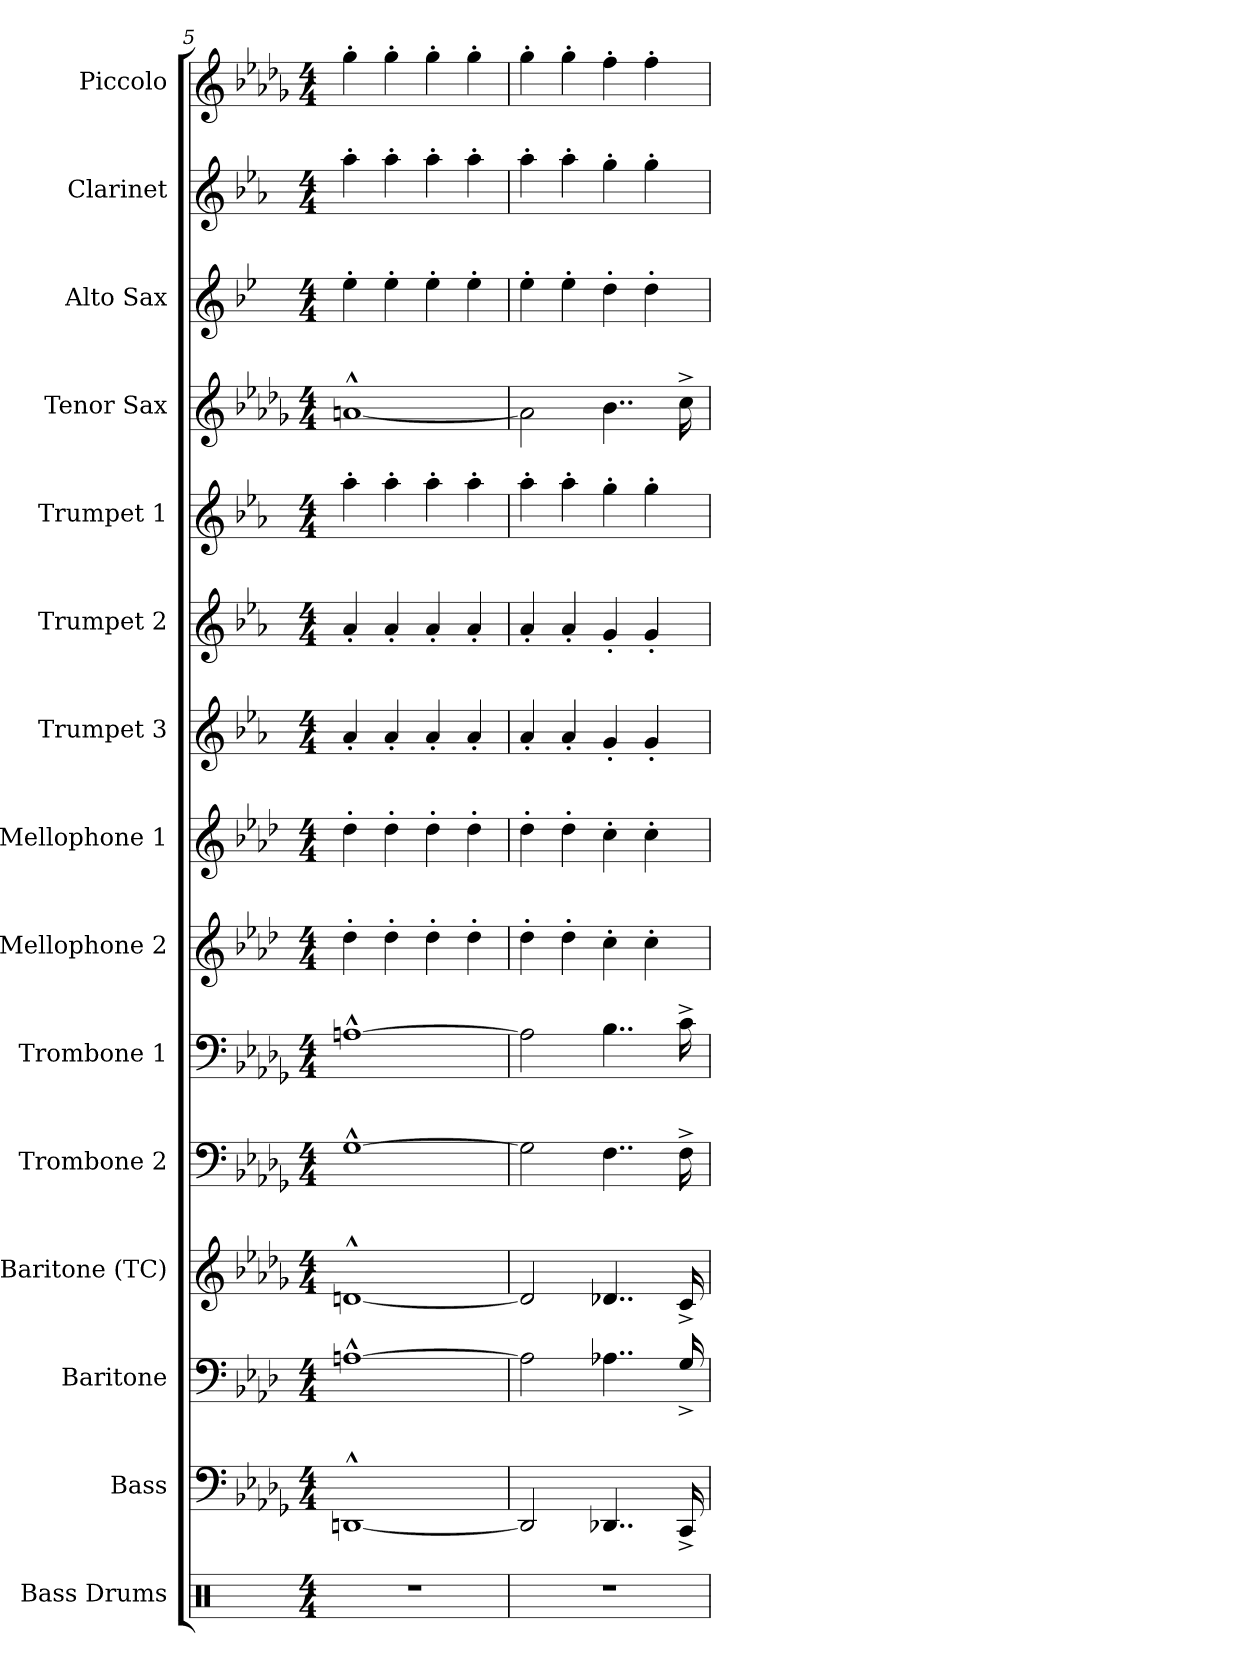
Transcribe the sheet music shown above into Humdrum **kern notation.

**kern	**kern	**kern	**kern	**kern	**kern	**kern	**kern	**kern	**kern	**kern	**kern	**kern	**kern	**kern
*part15	*part14	*part13	*part12	*part11	*part10	*part9	*part8	*part7	*part6	*part5	*part4	*part3	*part2	*part1
*staff15	*staff14	*staff13	*staff12	*staff11	*staff10	*staff9	*staff8	*staff7	*staff6	*staff5	*staff4	*staff3	*staff2	*staff1
*I"Bass Drums	*I"Bass	*I"Baritone	*I"Baritone (TC)	*I"Trombone 2	*I"Trombone 1	*I"Mellophone 2	*I"Mellophone 1	*I"Trumpet 3	*I"Trumpet 2	*I"Trumpet 1	*I"Tenor Sax	*I"Alto Sax	*I"Clarinet	*I"Piccolo
*I'B.D.	*I'Bass	*I'Btn.	*I'Bar.	*I'Tbn. 2	*I'Tbn. 1	*I'Mello. 2	*I'Mph. 1	*I'Tpt. 3	*I'Tpt. 2	*I'Tpt. 1	*I'T. Sax.	*I'A. Sax.	*I'Cl.	*I'Picc.
*clefX	*clefF4	*clefF4	*clefG2	*clefF4	*clefF4	*clefG2	*clefG2	*clefG2	*clefG2	*clefG2	*clefG2	*clefG2	*clefG2	*clefG2
*	*	*ITrd4c7	*ITrd8c14	*	*	*ITrd4c7	*ITrd4c7	*ITrd1c2	*ITrd1c2	*ITrd1c2	*ITrd8c14	*ITrd5c9	*ITrd1c2	*ITrd-7c-12
*k[]	*k[b-e-a-d-g-]	*k[b-e-a-d-g-]	*k[b-e-a-d-g-]	*k[b-e-a-d-g-]	*k[b-e-a-d-g-]	*k[b-e-a-d-g-]	*k[b-e-a-d-g-]	*k[b-e-a-d-g-]	*k[b-e-a-d-g-]	*k[b-e-a-d-g-]	*k[b-e-a-d-g-]	*k[b-e-a-d-g-]	*k[b-e-a-d-g-]	*k[b-e-a-d-g-]
*M4/4	*M4/4	*M4/4	*M4/4	*M4/4	*M4/4	*M4/4	*M4/4	*M4/4	*M4/4	*M4/4	*M4/4	*M4/4	*M4/4	*M4/4
=5	=5	=5	=5	=5	=5	=5	=5	=5	=5	=5	=5	=5	=5	=5
1r	[1DDn^^	[1Dn^^	[1Dn^^	[1G-^^	[1An^^	4g-'\	4g-'\	4g-'/	4g-'/	4gg-'\	[1An^^	4g-'\	4gg-'\	4ggg-'\
.	.	.	.	.	.	4g-'\	4g-'\	4g-'/	4g-'/	4gg-'\	.	4g-'\	4gg-'\	4ggg-'\
.	.	.	.	.	.	4g-'\	4g-'\	4g-'/	4g-'/	4gg-'\	.	4g-'\	4gg-'\	4ggg-'\
.	.	.	.	.	.	4g-'\	4g-'\	4g-'/	4g-'/	4gg-'\	.	4g-'\	4gg-'\	4ggg-'\
=6	=6	=6	=6	=6	=6	=6	=6	=6	=6	=6	=6	=6	=6	=6
1r	2DD/]	2D\]	2D/]	2G-\]	2A\]	4g-'\	4g-'\	4g-'/	4g-'/	4gg-'\	2A\]	4g-'\	4gg-'\	4ggg-'\
.	.	.	.	.	.	4g-'\	4g-'\	4g-'/	4g-'/	4gg-'\	.	4g-'\	4gg-'\	4ggg-'\
.	4..DD-X/	4..D-X\	4..D-X/	4..F\	4..B-\	4f'\	4f'\	4f'/	4f'/	4ff'\	4..B-\	4f'\	4ff'\	4fff'\
.	.	.	.	.	.	4f'\	4f'\	4f'/	4f'/	4ff'\	.	4f'\	4ff'\	4fff'\
.	16CC^/	16C^/	16C^/	16F^\	16c^\	.	.	.	.	.	16c^\	.	.	.
=	=	=	=	=	=	=	=	=	=	=	=	=	=	=
*-	*-	*-	*-	*-	*-	*-	*-	*-	*-	*-	*-	*-	*-	*-
